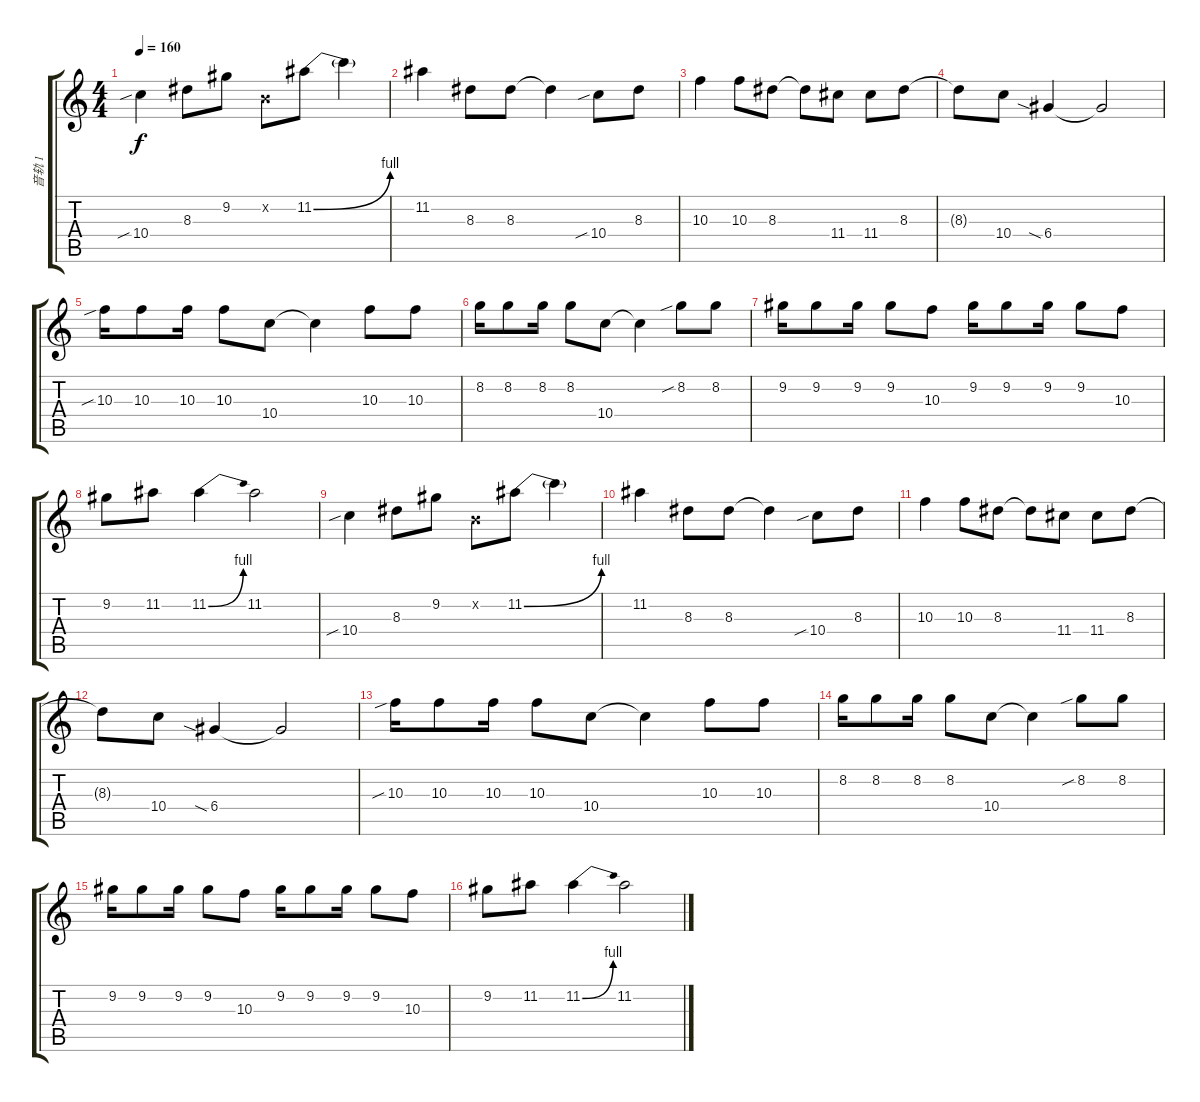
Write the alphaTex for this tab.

\track ("音轨 1" "音轨 1") {instrument distortionguitar}
\staff {score tabs}
\tuning (E4 B3 G3 D3 A2 E2) {hide}
\ts (4 4)
\tempo 160
\clef g2
\ks c
10.4{sib}.4{dy f} 8.3.8 9.2.8 0.2{x}.8 11.2{be (bend 0 0 60 4)}.8 11.2{t}.4 |
11.2.4 8.3.8 8.3.8 8.3{t}.4 10.4{sib}.8 8.3.8 |
10.3.4 10.3.8 8.3.8 8.3{t}.8 11.4.8 11.4.8 8.3.8 |
8.3{t}.8 10.4.8 6.4{sia}.4 6.4{t}.2 |
10.3{sib}.16 10.3.8 10.3.16 10.3.8 10.4.8 10.4{t}.4 10.3.8 10.3.8 |
8.2.16 8.2.8 8.2.16 8.2.8 10.4.8 10.4{t}.4 8.2{sib}.8 8.2.8 |
9.2.16 9.2.8 9.2.16 9.2.8 10.3.8 9.2.16 9.2.8 9.2.16 9.2.8 10.3.8 |
9.2.8 11.2.8 11.2{be (bend 0 0 60 4)}.4 11.2.2 |
10.4{sib}.4 8.3.8 9.2.8 0.2{x}.8 11.2{be (bend 0 0 60 4)}.8 11.2{t}.4 |
11.2.4 8.3.8 8.3.8 8.3{t}.4 10.4{sib}.8 8.3.8 |
10.3.4 10.3.8 8.3.8 8.3{t}.8 11.4.8 11.4.8 8.3.8 |
8.3{t}.8 10.4.8 6.4{sia}.4 6.4{t}.2 |
10.3{sib}.16 10.3.8 10.3.16 10.3.8 10.4.8 10.4{t}.4 10.3.8 10.3.8 |
8.2.16 8.2.8 8.2.16 8.2.8 10.4.8 10.4{t}.4 8.2{sib}.8 8.2.8 |
9.2.16 9.2.8 9.2.16 9.2.8 10.3.8 9.2.16 9.2.8 9.2.16 9.2.8 10.3.8 |
9.2.8 11.2.8 11.2{be (bend 0 0 60 4)}.4 11.2.2
